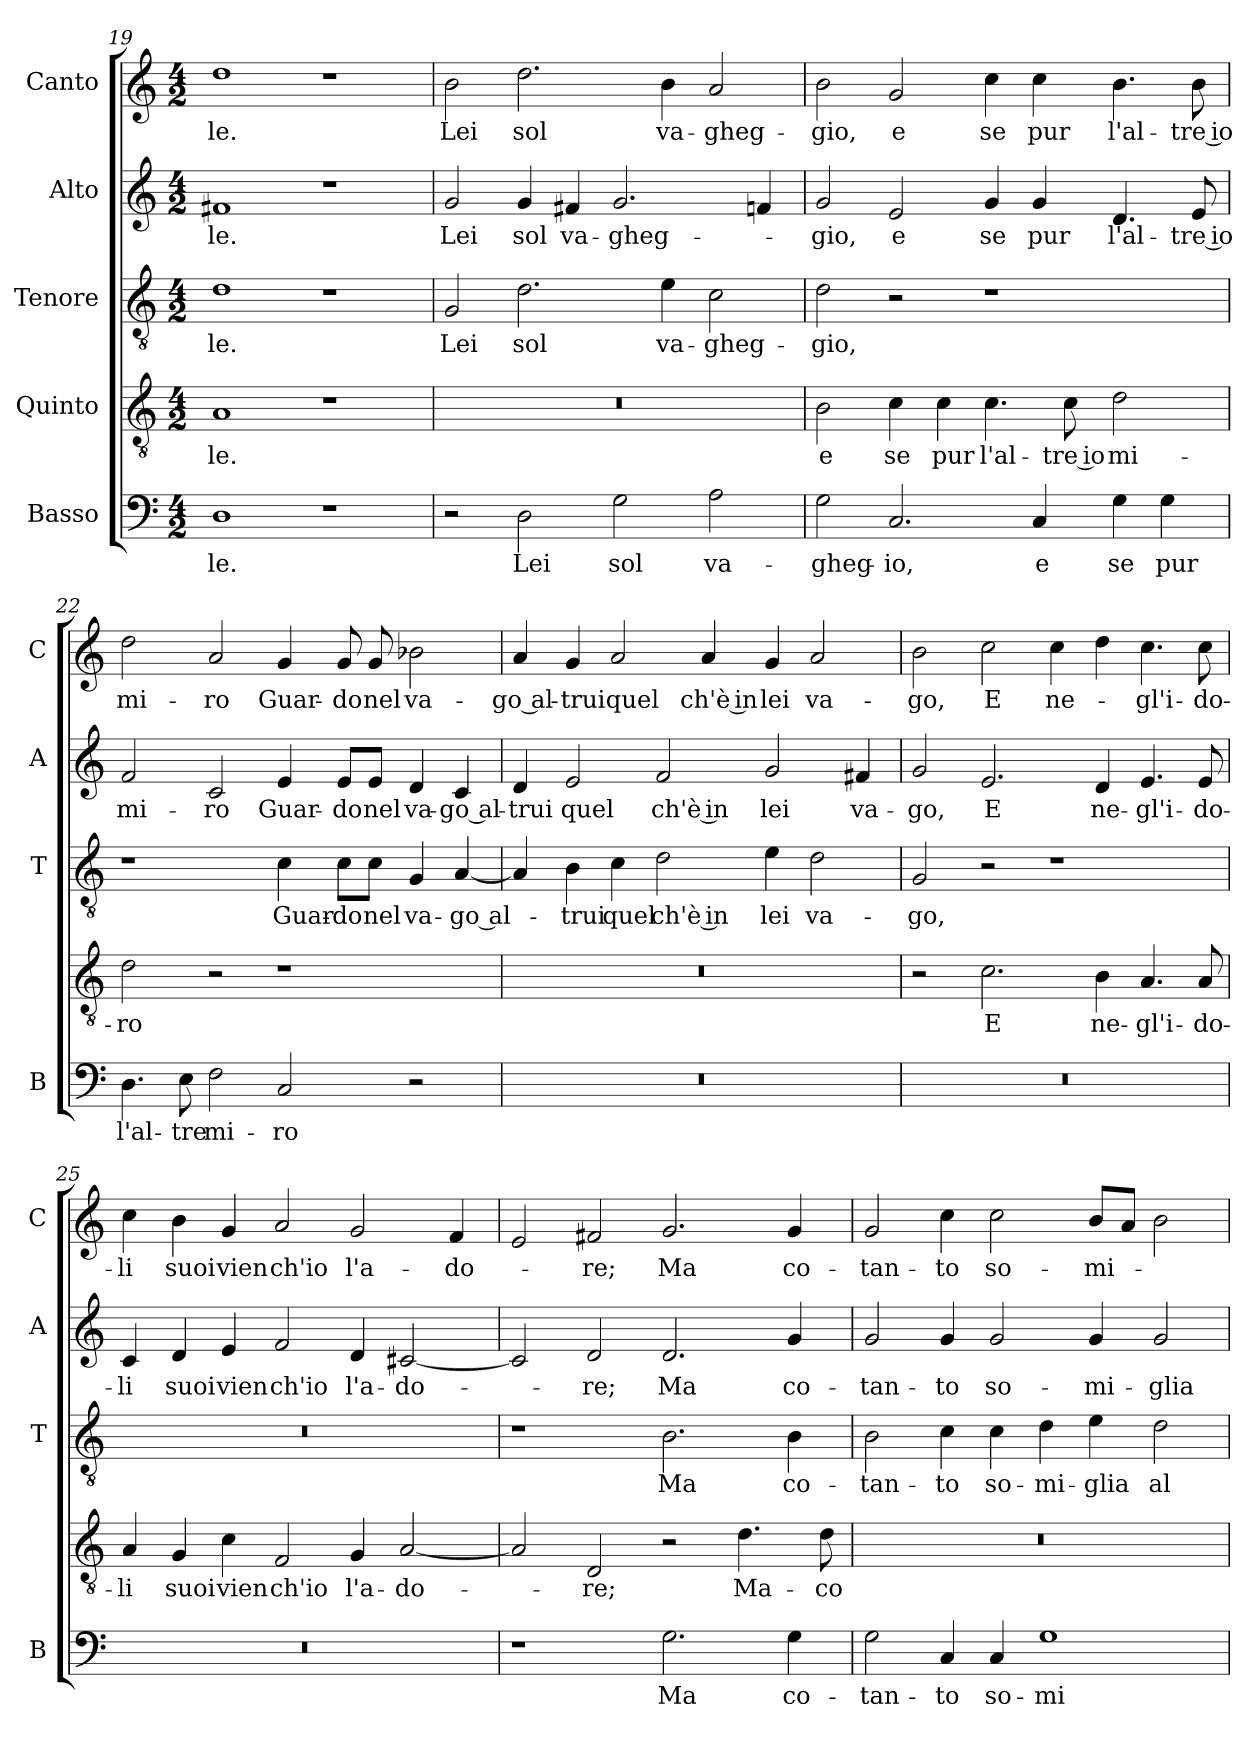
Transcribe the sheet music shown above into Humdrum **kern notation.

**kern	**text	**kern	**text	**kern	**text	**kern	**text	**kern	**text
*part5	*part5	*part4	*part4	*part3	*part3	*part2	*part2	*part1	*part1
*staff5	*staff5	*staff4	*staff4	*staff3	*staff3	*staff2	*staff2	*staff1	*staff1
*I"Basso	*	*I"Quinto	*	*I"Tenore	*	*I"Alto	*	*I"Canto	*
*I'B	*	*	*	*I'T	*	*I'A	*	*I'C	*
*clefF4	*	*clefGv2	*	*clefGv2	*	*clefG2	*	*clefG2	*
*k[]	*	*k[]	*	*k[]	*	*k[]	*	*k[]	*
*C:	*	*C:	*	*C:	*	*C:	*	*C:	*
*M4/2	*	*M4/2	*	*M4/2	*	*M4/2	*	*M4/2	*
=19	=19	=19	=19	=19	=19	=19	=19	=19	=19
1D	-le.	1A	-le.	1d	-le.	1f#X	-le.	1dd	-le.
1r	.	1r	.	1r	.	1r	.	1r	.
=20	=20	=20	=20	=20	=20	=20	=20	=20	=20
2r	.	0r	.	2G	Lei	2g	Lei	2b	Lei
2D	Lei	.	.	2.d	sol	4g	sol	2.dd	sol
.	.	.	.	.	.	4f#X	va-	.	.
2G	sol	.	.	.	.	2.g	-gheg-	.	.
.	.	.	.	4e	va-	.	.	4b	va-
2A	va-	.	.	2c	-gheg-	.	.	2a	-gheg-
.	.	.	.	.	.	4fn	.	.	.
=21	=21	=21	=21	=21	=21	=21	=21	=21	=21
2G	-gheg-	2B	e	2d	-gio,	2g	-gio,	2b	-gio,
2.C	-io,	4c	se	2r	.	2e	e	2g	e
.	.	4c	pur	.	.	.	.	.	.
.	.	4.c	l'al-	1r	.	4g	se	4cc	se
4C	e	.	.	.	.	4g	pur	4cc	pur
.	.	8c	-tre io	.	.	.	.	.	.
4G	se	2d	mi-	.	.	4.d	l'al-	4.b	l'al-
4G	pur	.	.	.	.	.	.	.	.
.	.	.	.	.	.	8e	-tre io	8b	-tre io
=22	=22	=22	=22	=22	=22	=22	=22	=22	=22
4.D	l'al-	2d	-ro	1r	.	2f	mi-	2dd	mi-
8E	-tre	.	.	.	.	.	.	.	.
2F	mi-	2r	.	.	.	2c	-ro	2a	-ro
2C	-ro	1r	.	4c	Guar-	4e	Guar-	4g	Guar-
.	.	.	.	8c\L	-do	8e/L	-do	8g	-do
.	.	.	.	8c\J	nel	8e/J	nel	8g	nel
2r	.	.	.	4G	va-	4d	va-	2b-X	va-
.	.	.	.	[4A	-go al-	4c	-go al-	.	.
=23	=23	=23	=23	=23	=23	=23	=23	=23	=23
0r	.	0r	.	4A]	.	4d	-trui	4a	-go al-
.	.	.	.	4B	-trui	2e	quel	4g	-trui
.	.	.	.	4c	quel	.	.	2a	quel
.	.	.	.	2d	ch'è in	2f	ch'è in	.	.
.	.	.	.	.	.	.	.	4a	ch'è in
.	.	.	.	4e	lei	2g	lei	4g	lei
.	.	.	.	2d	va-	.	.	2a	va-
.	.	.	.	.	.	4f#X	va-	.	.
=24	=24	=24	=24	=24	=24	=24	=24	=24	=24
0r	.	2r	.	2G	-go,	2g	-go,	2b	-go,
.	.	2.c	E	2r	.	2.e	E	2cc	E
.	.	.	.	1r	.	.	.	4cc	ne-
.	.	4B	ne-	.	.	4d	ne-	4dd	.
.	.	4.A	-gl'i-	.	.	4.e	-gl'i-	4.cc	-gl'i-
.	.	8A	-do-	.	.	8e	-do-	8cc	-do-
=25	=25	=25	=25	=25	=25	=25	=25	=25	=25
0r	.	4A	-li	0r	.	4c	-li	4cc	-li
.	.	4G	suoi	.	.	4d	suoi	4b	suoi
.	.	4c	vien	.	.	4e	vien	4g	vien
.	.	2F	ch'io	.	.	2f	ch'io	2a	ch'io
.	.	4G	l'a-	.	.	4d	l'a-	2g	l'a-
.	.	[2A	-do-	.	.	[2c#X	-do-	.	.
.	.	.	.	.	.	.	.	4f	-do-
=26	=26	=26	=26	=26	=26	=26	=26	=26	=26
1r	.	2A]	.	1r	.	2c#]	.	2e	.
.	.	2D	-re;	.	.	2d	-re;	2f#X	-re;
2.G	Ma	2r	.	2.B	Ma	2.d	Ma	2.g	Ma
.	.	4.d	Ma-	.	.	.	.	.	.
4G	co-	.	.	4B	co-	4g	co-	4g	co-
.	.	8d	-co-	.	.	.	.	.	.
=27	=27	=27	=27	=27	=27	=27	=27	=27	=27
2G	-tan-	0r	.	2B	-tan-	2g	-tan-	2g	-tan-
4C	-to	.	.	4c	-to	4g	-to	4cc	-to
4C	so-	.	.	4c	so-	2g	so-	2cc	so-
1G	-mi-	.	.	4d	-mi-	.	.	.	.
.	.	.	.	4e	-glia	4g	-mi-	8bL	-mi-
.	.	.	.	.	.	.	.	8aJ	.
.	.	.	.	2d	al	2g	-glia	2b	.
=	=	=	=	=	=	=	=	=	=
*-	*-	*-	*-	*-	*-	*-	*-	*-	*-
